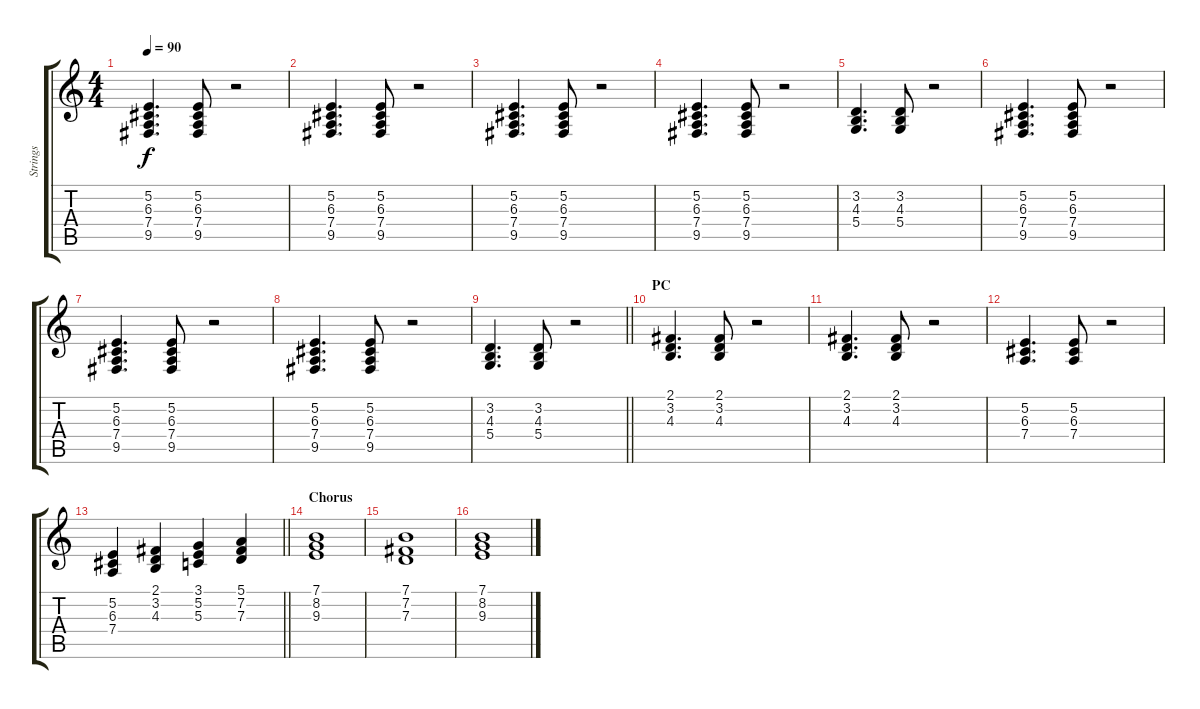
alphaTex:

\track ("Strings" "Strings") {instrument stringensemble1}
\staff {score tabs}
\tuning (E4 B3 G3 D3 A2 E2) {hide}
\ts (4 4)
\tempo 90
\clef g2
\ks c
(5.2 6.3 7.4 9.5).4{d dy f} (5.2 6.3 7.4 9.5).8 r.2 |
(5.2 6.3 7.4 9.5).4{d} (5.2 6.3 7.4 9.5).8 r.2 |
(5.2 6.3 7.4 9.5).4{d} (5.2 6.3 7.4 9.5).8 r.2 |
(5.2 6.3 7.4 9.5).4{d} (5.2 6.3 7.4 9.5).8 r.2 |
(3.2 4.3 5.4).4{d} (3.2 4.3 5.4).8 r.2 |
(5.2 6.3 7.4 9.5).4{d} (5.2 6.3 7.4 9.5).8 r.2 |
(5.2 6.3 7.4 9.5).4{d} (5.2 6.3 7.4 9.5).8 r.2 |
(5.2 6.3 7.4 9.5).4{d} (5.2 6.3 7.4 9.5).8 r.2 |
\barLineRight lightlight
(3.2 4.3 5.4).4{d} (3.2 4.3 5.4).8 r.2 |
\section ("" "PC")
(2.1 3.2 4.3).4{d} (2.1 3.2 4.3).8 r.2 |
(2.1 3.2 4.3).4{d} (2.1 3.2 4.3).8 r.2 |
(5.2 6.3 7.4).4{d} (5.2 6.3 7.4).8 r.2 |
\barLineRight lightlight
(5.2 6.3 7.4).4 (2.1 3.2 4.3).4 (3.1 5.2 5.3).4 (5.1 7.2 7.3).4 |
\section ("" "Chorus")
(7.1 8.2 9.3).1 |
(7.1 7.2 7.3).1 |
(7.1 8.2 9.3).1
